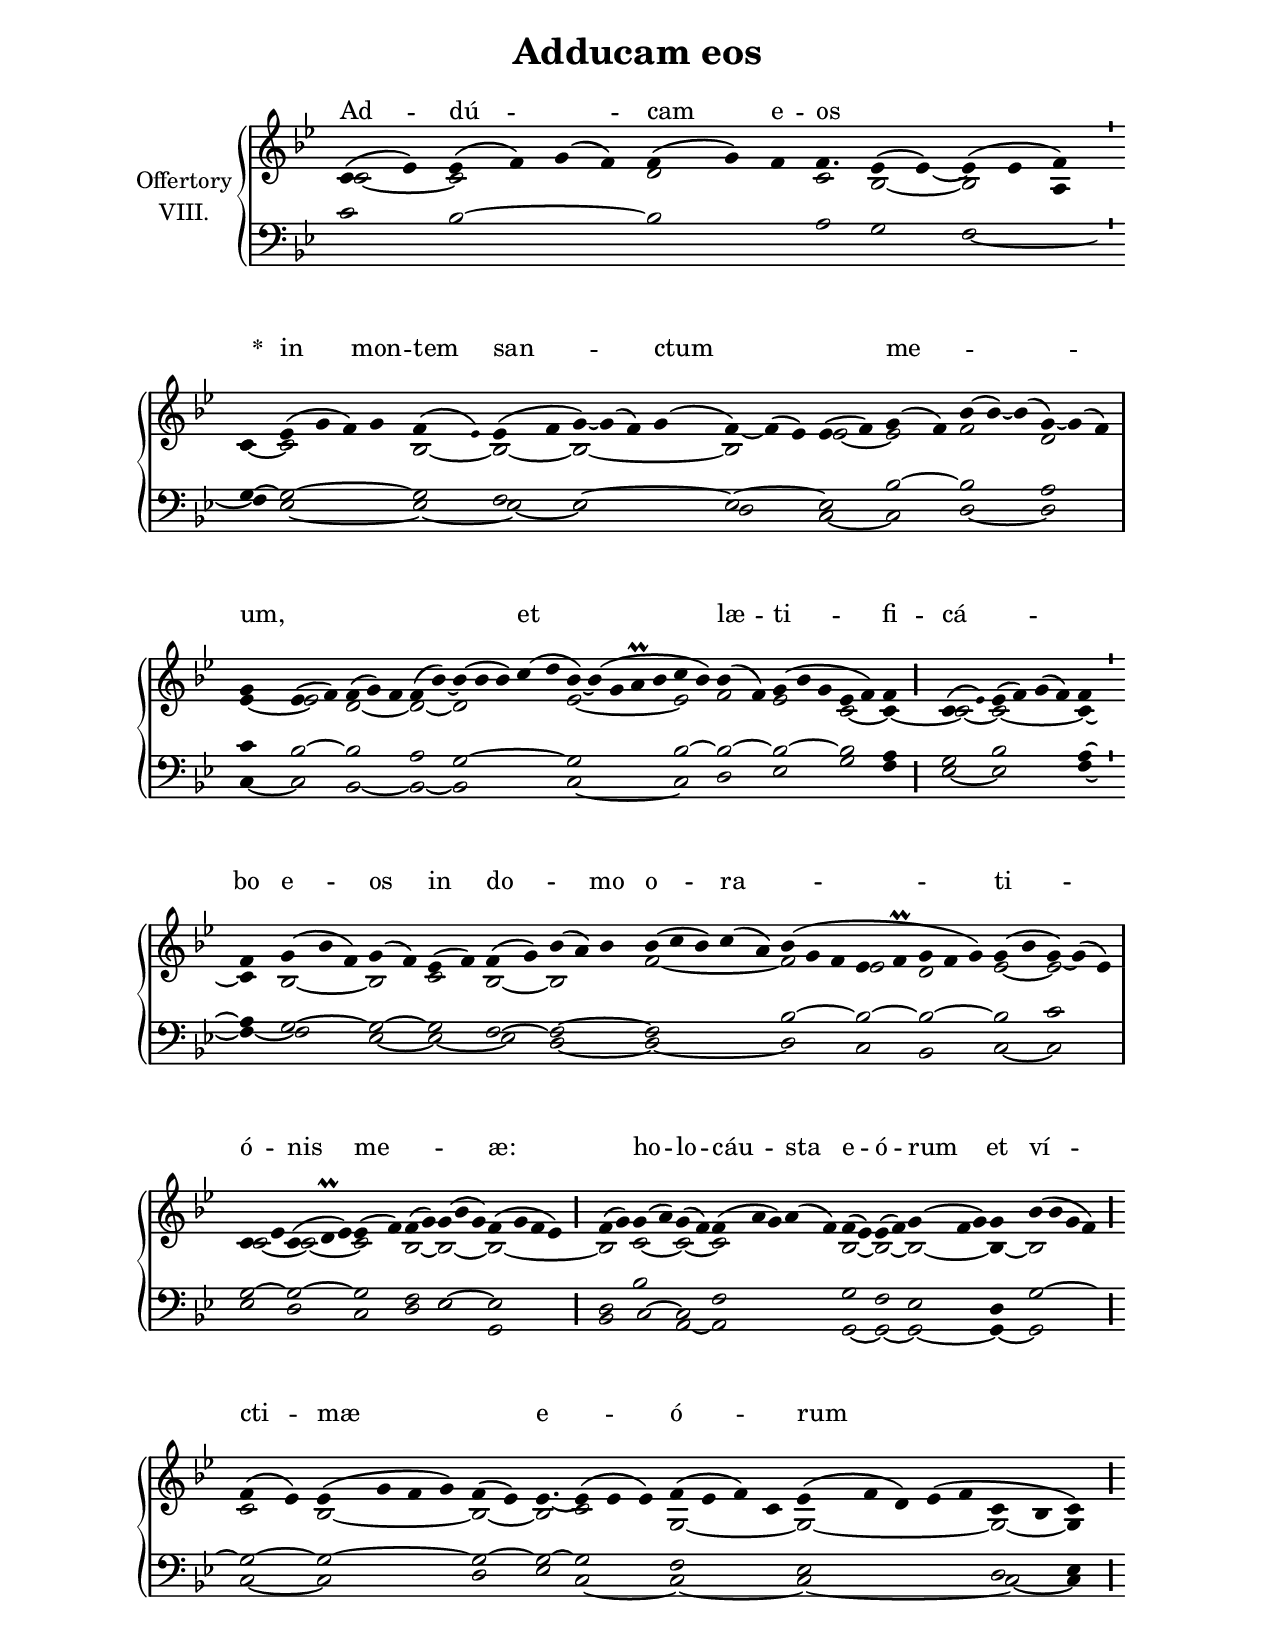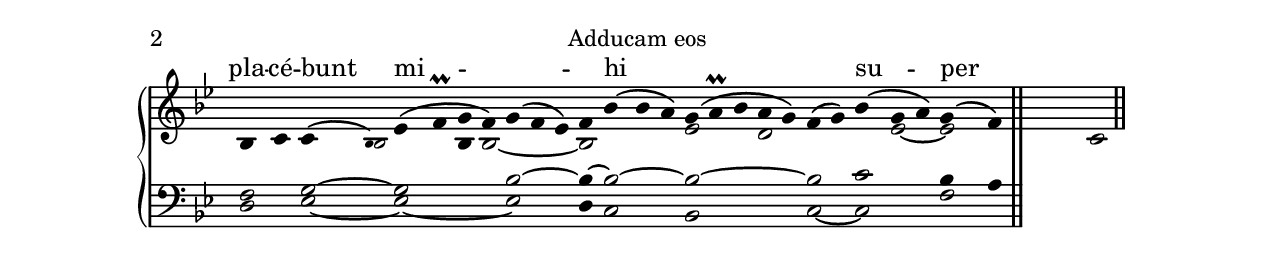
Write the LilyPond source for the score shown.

\version "2.18"
\include "gregorian.ly"
\include "noh2.ily"


%Page reference: page iii.93
%(volume.page)

global = {
 \key f \mixolydian
 \cadenzaOn 
}

\header {
  title = \markup \center-column {"Adducam eos" \vspace #1 }
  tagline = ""
  composer = ""
}

\paper {
 #(include-special-characters)
  oddHeaderMarkup = \markup \fill-line {
    \line {}
    \center-column {
      \on-the-fly #first-page     " "
      \on-the-fly #not-first-page "Adducam eos"
    }
    \line { \on-the-fly #print-page-number-check-first \fromproperty #'page:page-number-string }
  }
  evenHeaderMarkup = \markup \fill-line {
    \line { \on-the-fly #print-page-number-check-first \fromproperty #'page:page-number-string }
    \center-column { "Adducam eos" }
    \line {}
  }
}

chantText = \lyricmode {
Ad -- dú -- _ cam e -- os _ _ 
\set stanza = " * " in mon -- tem san -- ctum _ me -- _ um, _ _ _ _ 
et læ -- ti -- fi -- cá -- _ _ _ bo e -- os 
in do -- _ mo o -- ra -- _ ti -- ó -- _ nis me -- _ _ æ: _ 
ho -- lo -- cáu -- sta e -- ó -- rum 
et ví -- cti -- mæ _ e -- ó -- _ rum _ 
pla -- cé -- bunt mi -- _ _ hi _ _ 
su -- per al -- tá -- _ re _ _ me -- _ um. }

chantMusic = {
\tieDown   c'4 ( ees'4) ees'4 ( f'4) g'4 ( f'4) f'4 ( g'4) f'4 f'4. ees'4 ( ees'4) ~ ees'4 ( ees'4 f'4) \divisioMinima
 c'4 ees'4 ( g'4 f'4) g'4 f'4 ( \once \tweak #'font-size #-4 ees' ) ees'4 ( f'4 g'4) ~ g'4 ( f'4) g'4 ( f'4) ~ f'4 ( ees'4) ees'4 ( f'4) g'4 ( f'4) bes'4 ( bes'4) ~ bes'4 ( g'4) ~ g'4 ( f'4) \divisioMaxima
 g'4 ees'4 ( f'4) f'4 ( g'4) f'4 f'4 ( bes'4) ~ bes'4 ( bes'4 bes'4) c''4 ( d''4 bes'4) ~ bes'4 ( g'4 a'\prall bes'4 c''4 bes'4) bes'4 ( f'4) g'4 ( bes'4 g'4 ees'4 f'4) f'4 \divisioMaior
 c'4 ( \once \tweak #'font-size #-4 ees' ) ees'4 ( f'4) g'4 ( f'4) f'4 \divisioMinima
 f'4 g'4 ( bes'4 f'4) g'4 ( f'4) ees'4 ( f'4) f'4 ( g'4) bes'4 ( a'4) bes'4 bes'4 ( c''4 bes'4) c''4 ( a'4) bes'4 ( g'4 f'4 ees'4 f'\prall g'4 f'4 g'4) g'4 ( bes'4 g'4) ~ g'4 ( ees'4) \divisioMaxima
 c'4 ees'4 c'4 ( d'\prall ees'4) ees'4 ( f'4) f'4 ( g'4) g'4 ( bes'4 g'4) f'4 ( g'4 f'4 ees'4) \divisioMaior
 f'4 ( g'4) g'4 ( a'4) g'4 ( f'4) f'4 ( a'4 g'4) a'4 ( f'4) f'4 ( ees'4) ees'4 ( f'4) g'4 ( f'4 g'4) g'4 bes'4 ( bes'4 g'4 f'4) \divisioMaior
 f'4 ( ees'4) ees'4 ( g'4 f'4 g'4) f'4 ( ees'4) ees'4. ~ ees'4 ( ees'4 ees'4) f'4 ( ees'4 f'4) c'4 ees'4 ( f'4 d'4) ees'4 ( f'4 c'4 bes4 c'4) \divisioMaior
 bes4 c'4 c'4 ( \once \tweak #'font-size #-4 bes ) ees'4 ( f'\prall g'4 f'4) g'4 ( f'4 ees'4) f'4 bes'4 ( bes'4 a'4) g'4 ( a'\prall bes'4 a'4 g'4) f'4 ( g'4) bes'4 ( g'4 a'4) g'4 ( f'4) \finalis

}

altoMusic = {
c'2 ~ c'2*4/2 d'2*3/2 c'2*3/4 bes2 ~ bes2 a4 \divisioMinima
c'4 ~ c'2*4/2 bes2 ~ bes2 ~ bes2*4/2 ~ bes2*3/2 ees'2 ~ ees'2 f'2*3/2 d'2*3/2 \divisioMaxima
ees'4 ~ ees'2 d'2*3/2 ~ d'2 ~ d'2*5/2 ees'2*5/2 ~ ees'2 f'2 ees'2*3/2 c'2 ~ c'4 ~ \divisioMaior
c'2 ~ c'2*4/2 ~ c'4 ~ \divisioMinima
c'4 bes2*3/2 ~ bes2 c'2 bes2 ~ bes2*3/2 f'2*5/2 ~ f'2*3/2 ees'2 d'2*3/2 ees'2 ~ ees'2*3/2 \divisioMaxima
c'2 ~ c'2*3/2 ~ c'2 bes2 ~ bes2*3/2 ~ bes2*4/2 ~ \divisioMaior
bes2 c'2 ~ c'2 ~ c'2*5/2 bes2 ~ bes2 ~ bes2*3/2 ~ bes4 ~ bes2*4/2 \divisioMaior
c'2 bes2*4/2 ~ bes2 ~ bes2*3/4 c'2*3/2 g2*4/2 ~ g2*5/2 ~ g2 ~ g4 \divisioMaior
r2*3/2 \tiny bes \normalsize4 bes2*4/2 ~ bes2*3/2 r4 ees'2*3/2 d'2*5/2 ees'2 ~ ees'2*3/2 c'2 \finalis
}

tenorMusic = {
c'2 bes2*4/2 ~ bes2*3/2 a2*3/4 g2 r2*3/2 \divisioMinima
g4 ~ g2*4/2 ~ g2 f2 ees2*4/2 ~ ees2*3/2 ~ ees2 bes2 ~ bes2*3/2 a2*3/2 \divisioMaxima
c'4 bes2 ~ bes2*3/2 a2 g2*5/2 ~ g2*5/2 bes2 ~ bes2 ~ bes2*3/2 ~ bes2 a4 \divisioMaior
g2 bes2*4/2 a4 ~ \divisioMinima
a4 g2*3/2 ~ g2 ~ g2 f2 ~ f2*3/2 ~ f2*5/2 bes2*3/2 ~ bes2 ~ bes2*3/2 ~ bes2 c'2*3/2 \divisioMaxima
g2 ~ g2*3/2 ~ g2 f2 ees2*3/2 ~ ees2*4/2 \divisioMaior
d2 c2 ~ c2 f2*5/2 g2 f2 ees2*3/2 d4 g2*4/2 ~ \divisioMaior
g2 ~ g2*4/2 ~ g2 ~ g2*3/4 ~ g2*3/2 f2*4/2 ees2*5/2 d2 ees4 \divisioMaior
f2 g2 ~ g2*4/2 bes2*3/2 ~ bes4 ~ bes2*3/2 ~ bes2*5/2 ~ bes2 c'2*3/2 bes4 a4 \finalis
}

bassMusic = {
r2*25/4 f2*3/2 ~ \divisioMinima
f4 ees2*4/2 ~ ees2 ~ ees2 ~ ees2*4/2 d2*3/2 c2 ~ c2 d2*3/2 ~ d2*3/2 \divisioMaxima
c4 ~ c2 bes,2*3/2 ~ bes,2 ~ bes,2*5/2 c2*5/2 ~ c2 d2 ees2*3/2 g2 f4 \divisioMaior
ees2 ~ ees2*4/2 f4 ~ \divisioMinima
f4 ~ f2*3/2 ees2 ~ ees2 ~ ees2 d2*3/2 ~ d2*5/2 ~ d2*3/2 c2 bes,2*3/2 c2 ~ c2*3/2 \divisioMaxima
ees2 d2*3/2 c2 d2 ees2*3/2 g,2*4/2 \divisioMaior
bes,2 bes2 a,2 ~ a,2*5/2 g,2 ~ g,2 ~ g,2*3/2 ~ g,4 ~ g,2*4/2 \divisioMaior
c2 ~ c2*4/2 d2 ees2*3/4 c2*3/2 ~ c2*4/2 ~ c2*5/2 ~ c2 ~ c4 \divisioMaior
d2 ees2 ~ ees2*4/2 ~ ees2*3/2 d4 c2*3/2 bes,2*5/2 c2 ~ c2*3/2 f2 \finalis
}

voiceLines = {
\voiceLineStyle


}

\score{
  <<
    \new GrandStaff <<
      \set GrandStaff.autoBeaming = ##f
      \set GrandStaff.instrumentName = \markup \center-column {
        "Offertory"
        "VIII."
      }
      \new Staff = up <<
        \new Voice = "chant" {
          \voiceOne \global \chantMusic
        }
        \new Voice {
          \voiceTwo \global \altoMusic
        }
      >>

      \new Staff = down <<
        \clef bass
        \new Voice {
          \voiceOne \global \tenorMusic
        }
        \new Voice {
          \voiceTwo \global \bassMusic
        }
	\new Voice {
        \voiceThree \global \voiceLines
        }
      >>
    >>
    \new Lyrics \lyricsto chant {
      \chantText
    }
  >>
  \layout{
  }
  \midi{
    \tempo 4 = 125
  }
}
